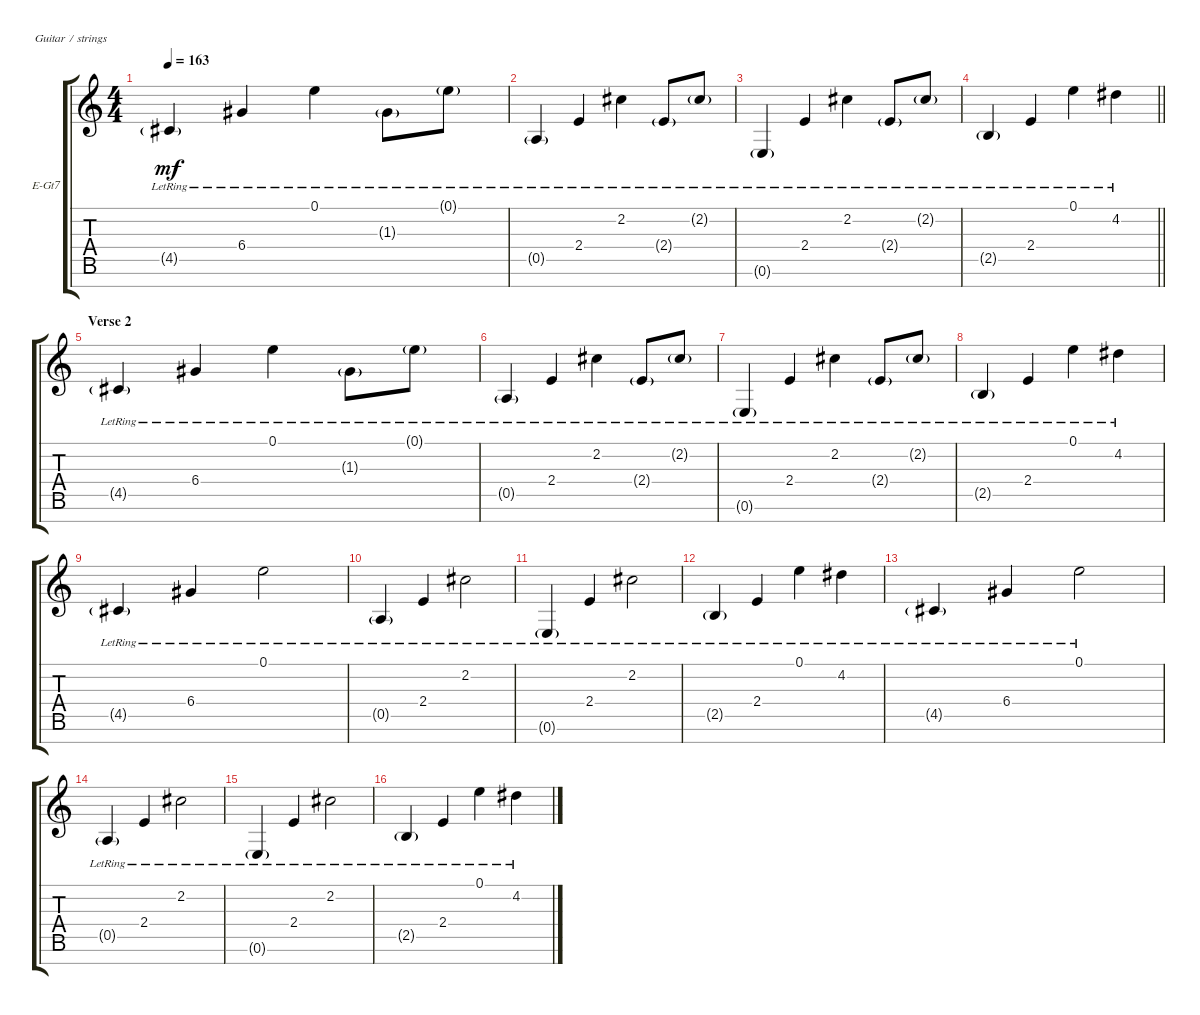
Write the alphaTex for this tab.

\bracketExtendMode groupsimilarinstruments
\firstSystemTrackNameOrientation horizontal
\otherSystemsTrackNameOrientation horizontal
\track ("Electric Guitar" "E-Gt7") {instrument electricguitarclean}
\staff {score tabs}
\tuning (E4 B3 G3 D3 A2 E2 B1)
\ts (4 4)
\tempo 163
\clef g2
\scale
0.333333
\ks c
4.5{g lr}.4{dy mf} 6.4{lr}.4 0.1{lr}.4 1.3{g lr}.8 0.1{g lr}.8 |
\scale
0.333333 0.5{g lr}.4 2.4{lr}.4 2.2{lr}.4 2.4{g lr}.8 2.2{g lr}.8 |
\scale
0.333333 0.6{g lr}.4 2.4{lr}.4 2.2{lr}.4 2.4{g lr}.8 2.2{g lr}.8 |
\scale
0.333333
\barLineRight lightlight
2.5{g lr}.4 2.4{lr}.4 0.1{lr}.4 4.2{lr}.4 |
\section ("" "Verse 2")
\scale
0.333333 4.5{g lr}.4 6.4{lr}.4 0.1{lr}.4 1.3{g lr}.8 0.1{g lr}.8 |
\scale
0.333333 0.5{g lr}.4 2.4{lr}.4 2.2{lr}.4 2.4{g lr}.8 2.2{g lr}.8 |
\scale
0.333333 0.6{g lr}.4 2.4{lr}.4 2.2{lr}.4 2.4{g lr}.8 2.2{g lr}.8 |
\scale
0.333333 2.5{g lr}.4 2.4{lr}.4 0.1{lr}.4 4.2{lr}.4 |
\scale
0.333333 4.5{g lr}.4 6.4{lr}.4 0.1{lr}.2 |
\scale
0.333333 0.5{g lr}.4 2.4{lr}.4 2.2{lr}.2 |
\scale
0.333333 0.6{g lr}.4 2.4{lr}.4 2.2{lr}.2 |
\scale
0.333333 2.5{g lr}.4 2.4{lr}.4 0.1{lr}.4 4.2{lr}.4 |
\scale
0.333333 4.5{g lr}.4 6.4{lr}.4 0.1{lr}.2 |
\scale
0.333333 0.5{g lr}.4 2.4{lr}.4 2.2{lr}.2 |
\scale
0.333333 0.6{g lr}.4 2.4{lr}.4 2.2{lr}.2 |
\scale
0.333333 2.5{g lr}.4 2.4{lr}.4 0.1{lr}.4 4.2{lr}.4
